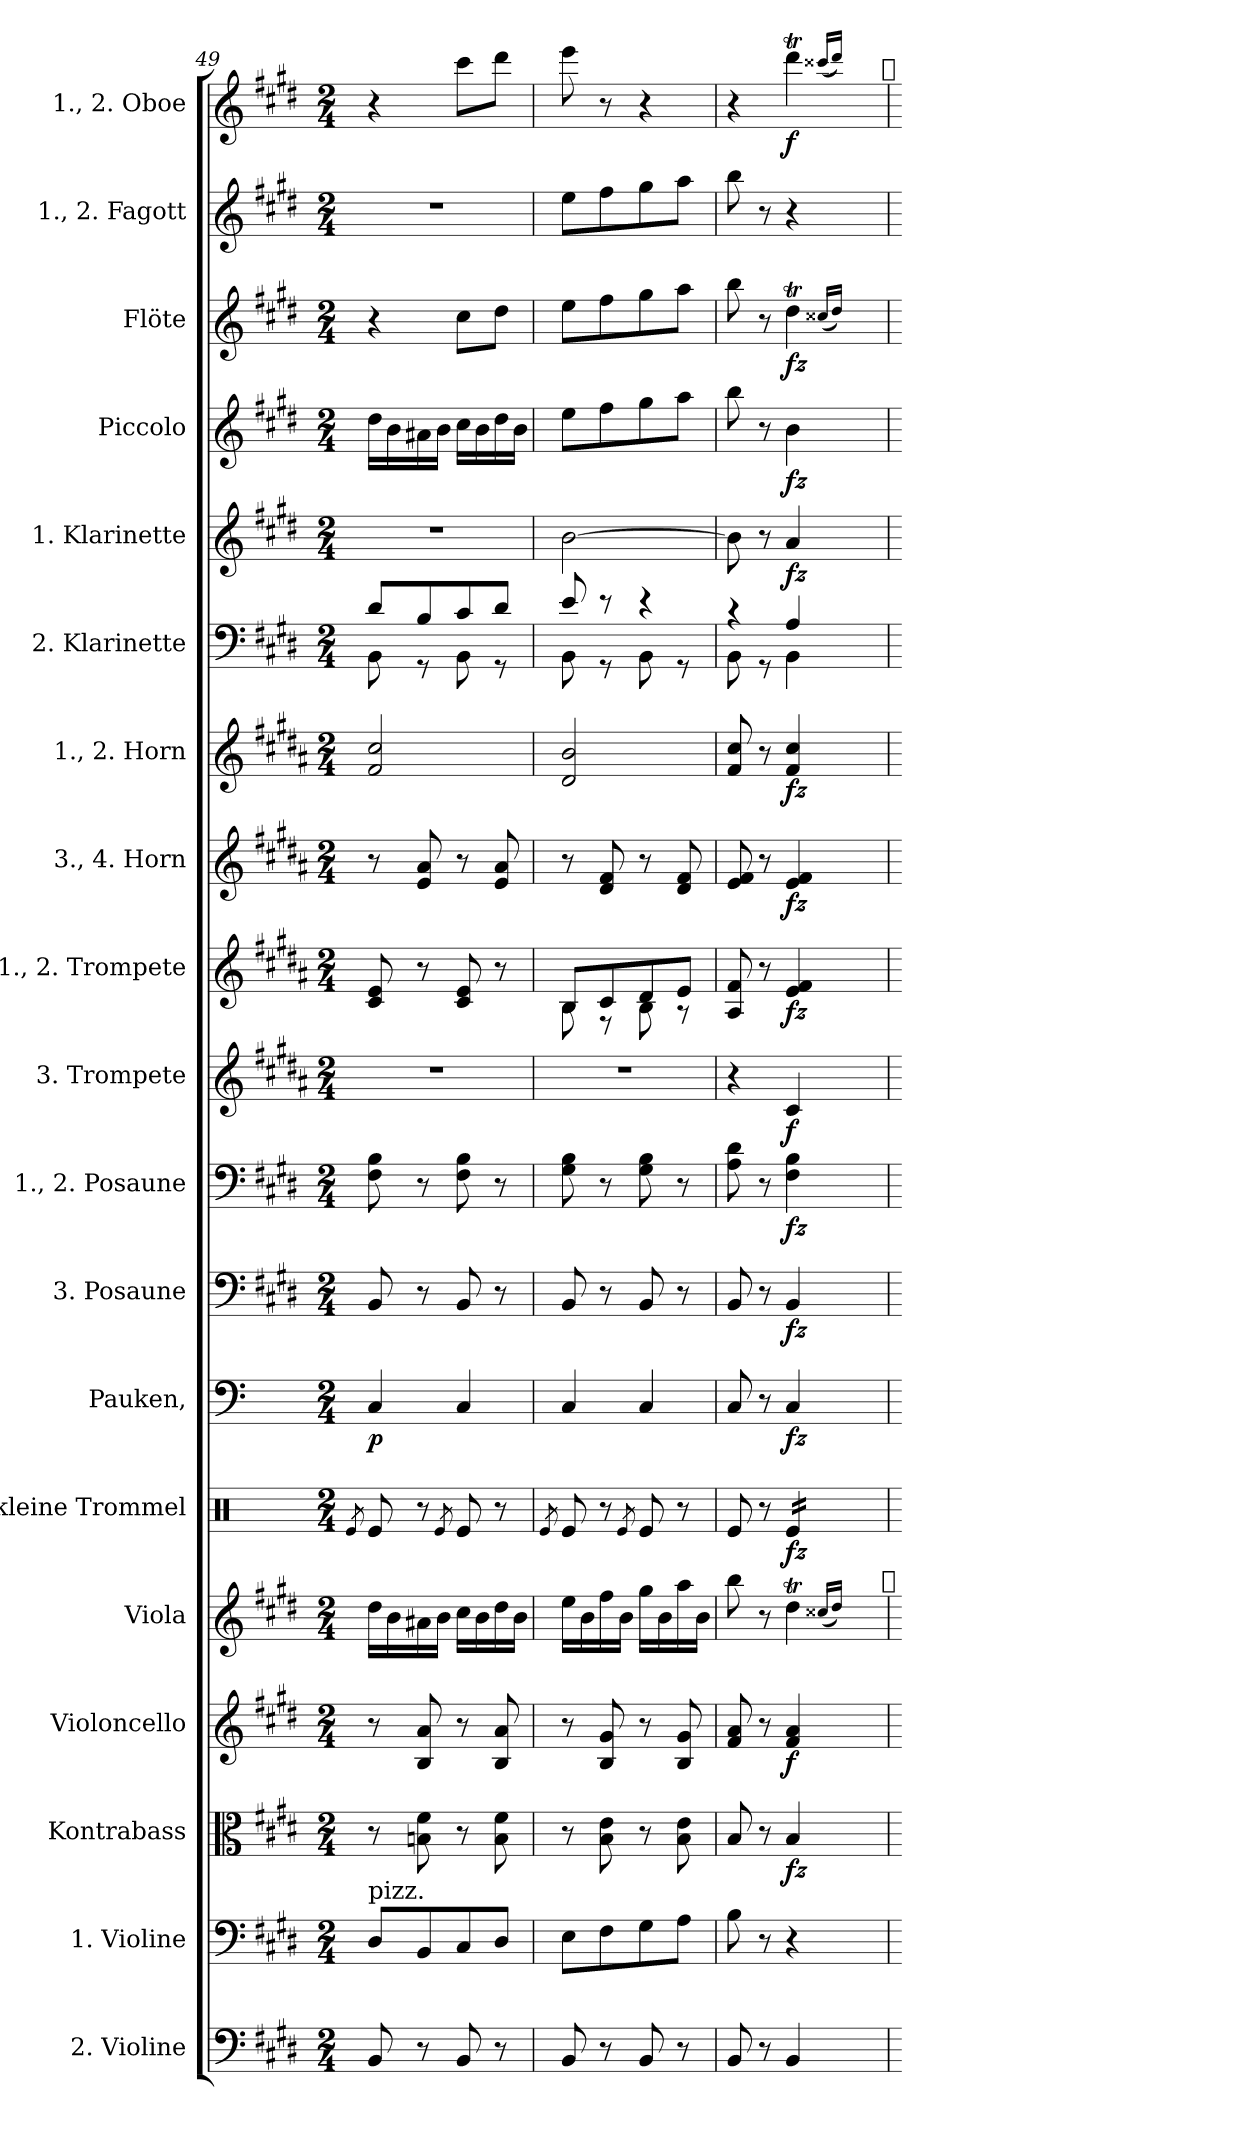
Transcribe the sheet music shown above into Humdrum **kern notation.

**kern	**kern	**kern	**dynam	**kern	**dynam	**kern	**kern	**dynam	**kern	**dynam	**kern	**dynam	**kern	**dynam	**kern	**dynam	**kern	**dynam	**kern	**dynam	**kern	**dynam	**kern	**dynam	**kern	**dynam	**kern	**dynam	**kern	**dynam	**kern	**kern	**dynam
*part19	*part18	*part17	*part17	*part16	*part16	*part15	*part14	*part14	*part13	*part13	*part12	*part12	*part11	*part11	*part10	*part10	*part9	*part9	*part8	*part8	*part7	*part7	*part6	*part6	*part5	*part5	*part4	*part4	*part3	*part3	*part2	*part1	*part1
*staff19	*staff18	*staff17	*staff17	*staff16	*staff16	*staff15	*staff14	*staff14	*staff13	*staff13	*staff12	*staff12	*staff11	*staff11	*staff10	*staff10	*staff9	*staff9	*staff8	*staff8	*staff7	*staff7	*staff6	*staff6	*staff5	*staff5	*staff4	*staff4	*staff3	*staff3	*staff2	*staff1	*staff1
*I"2. Violine	*I"1. Violine	*I"Kontrabass	*	*I"Violoncello	*	*I"Viola	*I"kleine Trommel	*	*I"Pauken,	*	*I"3. Posaune	*	*I"1., 2. Posaune	*	*I"3. Trompete	*	*I"1., 2. Trompete	*	*I"3., 4. Horn	*	*I"1., 2. Horn	*	*I"2. Klarinette	*	*I"1. Klarinette	*	*I"Piccolo	*	*I"Flöte	*	*I"1., 2. Fagott	*I"1., 2. Oboe	*
*I'2. Vl.	*I'1. Vl.	*I'Kb.	*	*I'Vc.	*	*I'Va.	*I'kl. Tr.	*	*I'Pk.,	*	*I'3. Pos.	*	*I'1., 2. Pos.	*	*I'3. Trp.	*	*I'1., 2. Trp.	*	*I'3., 4. Hr.	*	*I'1., 2.  Hr.	*	*I'2. Klar.	*	*I'1. Klar.	*	*I'Picc.	*	*I'Fl.	*	*I'1., 2. Fag.	*I'1., 2. Ob.	*
*clefF4	*clefF4	*clefC3	*	*clefG2	*	*clefG2	*clefX	*	*clefF4	*	*clefF4	*	*clefF4	*	*clefG2	*	*clefG2	*	*clefG2	*	*clefG2	*	*clefF4	*	*clefG2	*	*clefG2	*	*clefG2	*	*clefG2	*clefG2	*
*ITrd7c12	*	*	*	*	*	*	*	*	*	*	*	*	*	*	*ITrd-3c-5	*	*ITrd-3c-5	*	*ITrd4c7	*	*ITrd4c7	*	*	*	*ITrd1c2	*	*ITrd1c2	*	*	*	*ITrd-7c-12	*	*
*k[f#c#g#d#]	*k[f#c#g#d#]	*k[f#c#g#d#]	*	*k[f#c#g#d#]	*	*k[f#c#g#d#]	*k[]	*	*k[]	*	*k[f#c#g#d#]	*	*k[f#c#g#d#]	*	*k[f#c#g#d#]	*	*k[f#c#g#d#]	*	*k[f#c#g#d#]	*	*k[f#c#g#d#]	*	*k[f#c#g#d#]	*	*k[f#c#]	*	*k[f#c#]	*	*k[f#c#g#d#]	*	*k[f#c#g#d#]	*k[f#c#g#d#]	*
*M2/4	*M2/4	*M2/4	*	*M2/4	*	*M2/4	*M2/4	*	*M2/4	*	*M2/4	*	*M2/4	*	*M2/4	*	*M2/4	*	*M2/4	*	*M2/4	*	*M2/4	*	*M2/4	*	*M2/4	*	*M2/4	*	*M2/4	*M2/4	*
=49	=49	=49	=49	=49	=49	=49	=49	=49	=49	=49	=49	=49	=49	=49	=49	=49	=49	=49	=49	=49	=49	=49	=49	=49	=49	=49	=49	=49	=49	=49	=49	=49	=49
.	.	.	.	.	.	.	8qRe/	.	.	.	.	.	.	.	.	.	.	.	.	.	.	.	.	.	.	.	.	.	.	.	.	.	.
*	*	*	*	*	*	*	*	*	*	*	*	*	*	*	*	*	*	*	*	*	*	*	*^	*	*	*	*	*	*	*	*	*	*
!	!LO:TX:a:t=pizz.	!	!	!	!	!	!	!	!	!	!	!	!	!	!	!	!	!	!	!	!	!	!	!	!	!	!	!	!	!	!	!	!	!
!	!	!	!	!	!	!	!	!LO:DY:b	!	!LO:DY:b	!	!	!	!	!	!	!	!	!	!	!	!	!	!	!	!	!	!	!	!	!	!	!	!
8BBB/	8D#/L	8r	.	8r	.	16dd#\LL	8Re/	cresc.	4C/	p	8BB/	.	8F#\ 8B\	.	2r	.	8f#/ 8a/	.	8r	.	2B/ 2f#/	.	8d#/L	8BB\	.	2r	.	16cc#\LL	.	4r	.	2r	4r	.
.	.	.	.	.	.	16b\	.	.	.	.	.	.	.	.	.	.	.	.	.	.	.	.	.	.	.	.	.	16a\	.	.	.	.	.	.
8r	8BB/	8Bn\ 8f#\	.	8B/ 8a/	.	16a#X\	8r	.	.	.	8r	.	8r	.	.	.	8r	.	8A/ 8d#/	.	.	.	8B/	8r	.	.	.	16g#X\	.	.	.	.	.	.
.	.	.	.	.	.	16b\JJ	.	.	.	.	.	.	.	.	.	.	.	.	.	.	.	.	.	.	.	.	.	16a\JJ	.	.	.	.	.	.
.	.	.	.	.	.	.	8qRe/	.	.	.	.	.	.	.	.	.	.	.	.	.	.	.	.	.	.	.	.	.	.	.	.	.	.	.
8BBB/	8C#/	8r	.	8r	.	16cc#\LL	8Re/	.	4C/	.	8BB/	.	8F#\ 8B\	.	.	.	8f#/ 8a/	.	8r	.	.	.	8c#/	8BB\	.	.	.	16b\LL	.	8cc#\L	.	.	8ccc#\L	.
.	.	.	.	.	.	16b\	.	.	.	.	.	.	.	.	.	.	.	.	.	.	.	.	.	.	.	.	.	16a\	.	.	.	.	.	.
8r	8D#/J	8B\ 8f#\	.	8B/ 8a/	.	16dd#\	8r	.	.	.	8r	.	8r	.	.	.	8r	.	8A/ 8d#/	.	.	.	8d#/J	8r	.	.	.	16cc#\	.	8dd#\J	.	.	8ddd#\J	.
.	.	.	.	.	.	16b\JJ	.	.	.	.	.	.	.	.	.	.	.	.	.	.	.	.	.	.	.	.	.	16a\JJ	.	.	.	.	.	.
=50	=50	=50	=50	=50	=50	=50	=50	=50	=50	=50	=50	=50	=50	=50	=50	=50	=50	=50	=50	=50	=50	=50	=50	=50	=50	=50	=50	=50	=50	=50	=50	=50	=50	=50
.	.	.	.	.	.	.	8qRe/	.	.	.	.	.	.	.	.	.	.	.	.	.	.	.	.	.	.	.	.	.	.	.	.	.	.	.
*	*	*	*	*	*	*	*	*	*	*	*	*	*	*	*	*	*^	*	*	*	*	*	*	*	*	*	*	*	*	*	*	*	*	*
!	!	!	!	!	!	!	!	!	!	!	!	!LO:DY:b	!	!	!	!	!	!	!	!	!	!	!	!	!	!	!	!	!	!	!	!	!	!	!
8BBB/	8E\L	8r	.	8r	.	16ee\LL	8Re/	.	4C/	.	8BB/	cresc.	8G#\ 8B\	.	2r	.	8e/L	8e\	.	8r	.	2G#/ 2e/	.	8e/	8BB\	.	[2a\	.	8dd\L	.	8ee\L	.	8eee\L	8eee\	.
.	.	.	.	.	.	16b\	.	.	.	.	.	.	.	.	.	.	.	.	.	.	.	.	.	.	.	.	.	.	.	.	.	.	.	.	.
8r	8F#\	8B\ 8e\	.	8B/ 8g#/	.	16ff#\	8r	.	.	.	8r	.	8r	.	.	.	8f#/	8r	.	8G#/ 8B/	.	.	.	8r	8r	.	.	.	8ee\	.	8ff#\	.	8fff#\	8r	.
.	.	.	.	.	.	16b\JJ	.	.	.	.	.	.	.	.	.	.	.	.	.	.	.	.	.	.	.	.	.	.	.	.	.	.	.	.	.
.	.	.	.	.	.	.	8qRe/	.	.	.	.	.	.	.	.	.	.	.	.	.	.	.	.	.	.	.	.	.	.	.	.	.	.	.	.
8BBB/	8G#\	8r	.	8r	.	16gg#\LL	8Re/	.	4C/	.	8BB/	.	8G#\ 8B\	.	.	.	8g#/	8e\	.	8r	.	.	.	4r	8BB\	.	.	.	8ff#\	.	8gg#\	.	8ggg#\	4r	.
.	.	.	.	.	.	16b\	.	.	.	.	.	.	.	.	.	.	.	.	.	.	.	.	.	.	.	.	.	.	.	.	.	.	.	.	.
8r	8A\J	8B\ 8e\	.	8B/ 8g#/	.	16aa\	8r	.	.	.	8r	.	8r	.	.	.	8a/J	8r	.	8G#/ 8B/	.	.	.	.	8r	.	.	.	8gg\J	.	8aa\J	.	8aaa\J	.	.
.	.	.	.	.	.	16b\JJ	.	.	.	.	.	.	.	.	.	.	.	.	.	.	.	.	.	.	.	.	.	.	.	.	.	.	.	.	.
*	*	*	*	*	*	*	*	*	*	*	*	*	*	*	*	*	*v	*v	*	*	*	*	*	*	*	*	*	*	*	*	*	*	*	*	*
=51	=51	=51	=51	=51	=51	=51	=51	=51	=51	=51	=51	=51	=51	=51	=51	=51	=51	=51	=51	=51	=51	=51	=51	=51	=51	=51	=51	=51	=51	=51	=51	=51	=51	=51
8BBB/	8B\	8B/	.	8f#/ 8a/	.	8bb\	8Re/	.	8C/	.	8BB/	.	8A\ 8d#\	.	4r	.	8d#/ 8b/	.	8A/ 8B/	.	8B/ 8f#/	.	4r	8BB\	.	8a\]	.	8aa\	.	8bb\	.	8bbb\	4r	.
8r	8r	8r	.	8r	.	8r	8r	.	8r	.	8r	.	8r	.	.	.	8r	.	8r	.	8r	.	.	8r	.	8r	.	8r	.	8r	.	8r	.	.
!	!	!	!LO:DY:b	!	!LO:DY:b	!	!	!LO:DY:b	!	!LO:DY:b	!	!LO:DY:b	!	!LO:DY:b	!	!LO:DY:b	!	!LO:DY:b	!	!LO:DY:b	!	!LO:DY:b	!	!	!LO:DY:a	!	!	!	!	!	!	!	!	!
!	!	!	!	!	!	!	!	!	!	!	!	!	!	!	!	!	!	!	!	!	!	!	!	!	!LO:DY:n=1:b	!	!LO:DY:b	!	!LO:DY:b	!	!LO:DY:b	!	!	!LO:DY:b
*	*	*	*	*	*	*	*tremolo	*	*	*	*	*	*	*	*	*	*	*	*	*	*	*	*	*	*	*	*	*	*	*	*	*	*	*
4BBB/	4r	4B/	fz	4f#/ 4a/	f	4dd#t\	16Re/LL	fz	4C/	fz	4BB/	fz	4F#\ 4B\	fz	4f#/	f	4a/ 4b/	fz	4A/ 4B/	fz	4B/ 4f#/	fz	4A/	4BB\	fz fz	4g/	fz	4a\	fz	4dd#t\	fz	4r	4ddd#t\	f
.	.	.	.	.	.	.	16Re/	.	.	.	.	.	.	.	.	.	.	.	.	.	.	.	.	.	.	.	.	.	.	.	.	.	.	.
.	.	.	.	.	.	.	16Re/	.	.	.	.	.	.	.	.	.	.	.	.	.	.	.	.	.	.	.	.	.	.	.	.	.	.	.
.	.	.	.	.	.	.	16Re/JJ	.	.	.	.	.	.	.	.	.	.	.	.	.	.	.	.	.	.	.	.	.	.	.	.	.	.	.
*	*	*	*	*	*	*	*Xtremolo	*	*	*	*	*	*	*	*	*	*	*	*	*	*	*	*	*	*	*	*	*	*	*	*	*	*	*
.	.	.	.	.	.	(<16qqcc##X/LL	.	.	.	.	.	.	.	.	.	.	.	.	.	.	.	.	.	.	.	.	.	.	.	(<16qqcc##X/LL	.	.	(<16qqccc##X/LL	.
.	.	.	.	.	.	16qqdd#/JJ)	.	.	.	.	.	.	.	.	.	.	.	.	.	.	.	.	.	.	.	.	.	.	.	16qqdd#/JJ)	.	.	16qqddd#/JJ)	.
4ryy	4ryy	4ryy	.	4ryy	.	4ryy	4ryy	.	4ryy	.	4ryy	.	4ryy	.	4ryy	.	4ryy	.	4ryy	.	4ryy	.	4ryy	4ryy	.	4ryy	.	4ryy	.	4ryy	.	4ryy	4ryy	.
!	!	!	!	!	!	!	!	!	!	!	!	!	!	!	!	!	!	!	!	!	!	!	!	!	!	!	!	!	!	!	!	!	!LO:TX:a:cj:t=𝄌	!
!	!	!	!	!	!	!LO:TX:a:cj:t=𝄌	!	!	!	!	!	!	!	!	!	!	!	!	!	!	!	!	!	!	!	!	!	!	!	!	!	!	!	!
*	*	*	*	*	*	*	*	*	*	*	*	*	*	*	*	*	*	*	*	*	*	*	*v	*v	*	*	*	*	*	*	*	*	*	*
=	=	=	=	=	=	=	=	=	=	=	=	=	=	=	=	=	=	=	=	=	=	=	=	=	=	=	=	=	=	=	=	=	=
*-	*-	*-	*-	*-	*-	*-	*-	*-	*-	*-	*-	*-	*-	*-	*-	*-	*-	*-	*-	*-	*-	*-	*-	*-	*-	*-	*-	*-	*-	*-	*-	*-	*-
